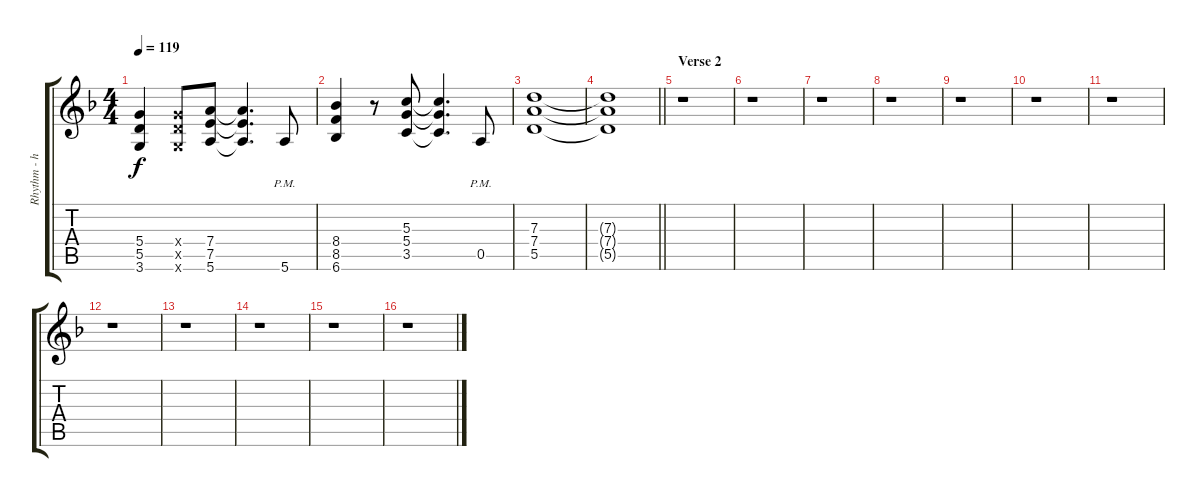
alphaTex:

\track ("Rhythm - heavy - right" "Rhythm - h") {instrument distortionguitar}
\staff {score tabs}
\tuning (E4 B3 G3 D3 A2 E2) {hide}
\ts (4 4)
\tempo 119
\clef g2
\ks f
(5.4 5.5 3.6).4{dy f} (5.4{x} 5.5{x} 3.6{x}).8 (7.4 7.5 5.6).8 (7.4{t} 7.5{t} 5.6{t}).4{d} 5.6{pm}.8 |
(8.4 8.5 6.6).4 r.8 (5.3 5.4 3.5).8 (5.3{t} 5.4{t} 3.5{t}).4{d} 0.5{pm}.8 |
(7.3 7.4 5.5).1{volume 4} |
\barLineRight lightlight
(7.3{t} 7.4{t} 5.5{t}).1 |
\section ("" "Verse 2")
r.1 |
r.1 |
r.1 |
r.1 |
r.1 |
r.1 |
r.1 |
r.1 |
r.1 |
r.1 |
r.1 |
r.1
